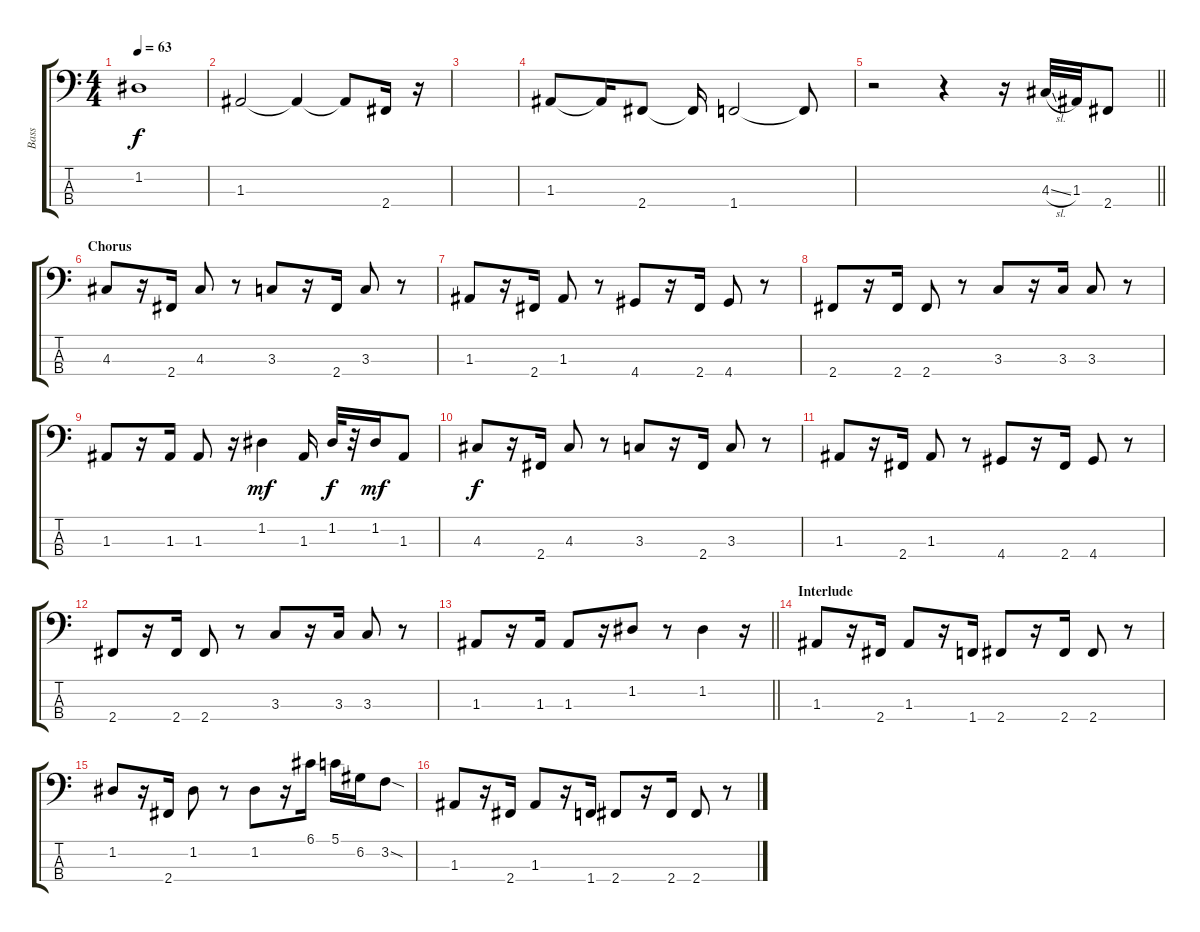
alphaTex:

\track ("Bass" "Bass") {instrument electricbassfinger}
\staff {score tabs}
\tuning (G2 D2 A1 E1) {hide}
\ts (4 4)
\tempo 63
\clef f4
\ks c
1.2.1{dy f} |
1.3.2 1.3{t}.4 1.3{t}.8 2.4.16 r.16 |
|
1.3.8 1.3{t}.16 2.4.8 2.4{t}.16 1.4.2 1.4{t}.8 |
\barLineRight lightlight
r.2 r.4 r.16 4.3{sl}.32 1.3.32 2.4.8 |
\section ("" "Chorus")
4.3.8 r.16 2.4.16 4.3.8 r.8 3.3.8 r.16 2.4.16 3.3.8 r.8 |
1.3.8 r.16 2.4.16 1.3.8 r.8 4.4.8 r.16 2.4.16 4.4.8 r.8 |
2.4.8 r.16 2.4.16 2.4.8 r.8 3.3.8 r.16 3.3.16 3.3.8 r.8 |
1.3.8 r.16 1.3.16 1.3.8 r.16 1.2.4{dy mf} 1.3.16 1.2.32{dy f} r.32 1.2.16{dy mf} 1.3.8 |
4.3.8{dy f} r.16 2.4.16 4.3.8 r.8 3.3.8 r.16 2.4.16 3.3.8 r.8 |
1.3.8 r.16 2.4.16 1.3.8 r.8 4.4.8 r.16 2.4.16 4.4.8 r.8 |
2.4.8 r.16 2.4.16 2.4.8 r.8 3.3.8 r.16 3.3.16 3.3.8 r.8 |
\barLineRight lightlight
1.3.8 r.16 1.3.16 1.3.8 r.16 1.2.8 r.8 1.2.4 r.16 |
\section ("" "Interlude")
1.3.8 r.16 2.4.16 1.3.8 r.16 1.4.16 2.4.8 r.16 2.4.16 2.4.8 r.8 |
1.2.8 r.16 2.4.16 1.2.8 r.8 1.2.8 r.16 6.1.16 5.1.16 6.2.16 3.2{sod}.8 |
1.3.8 r.16 2.4.16 1.3.8 r.16 1.4.16 2.4.8 r.16 2.4.16 2.4.8 r.8
